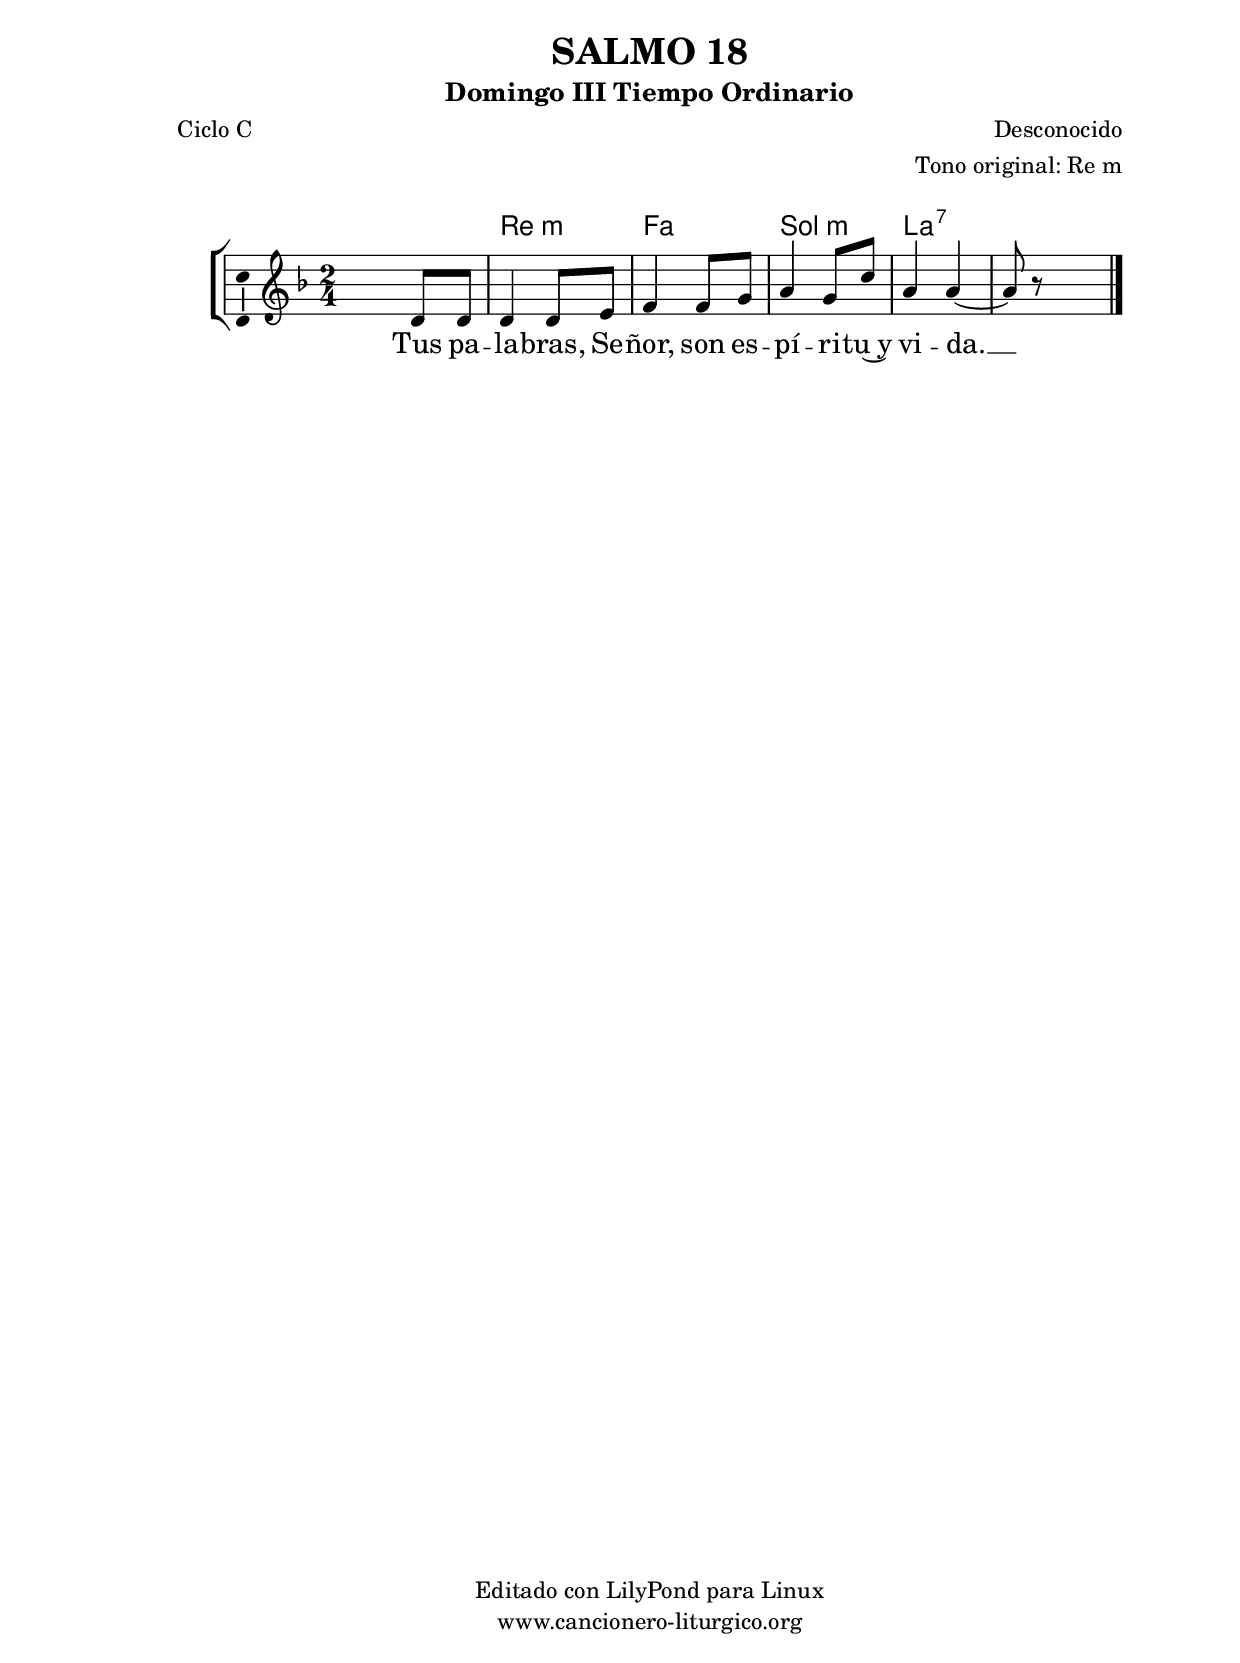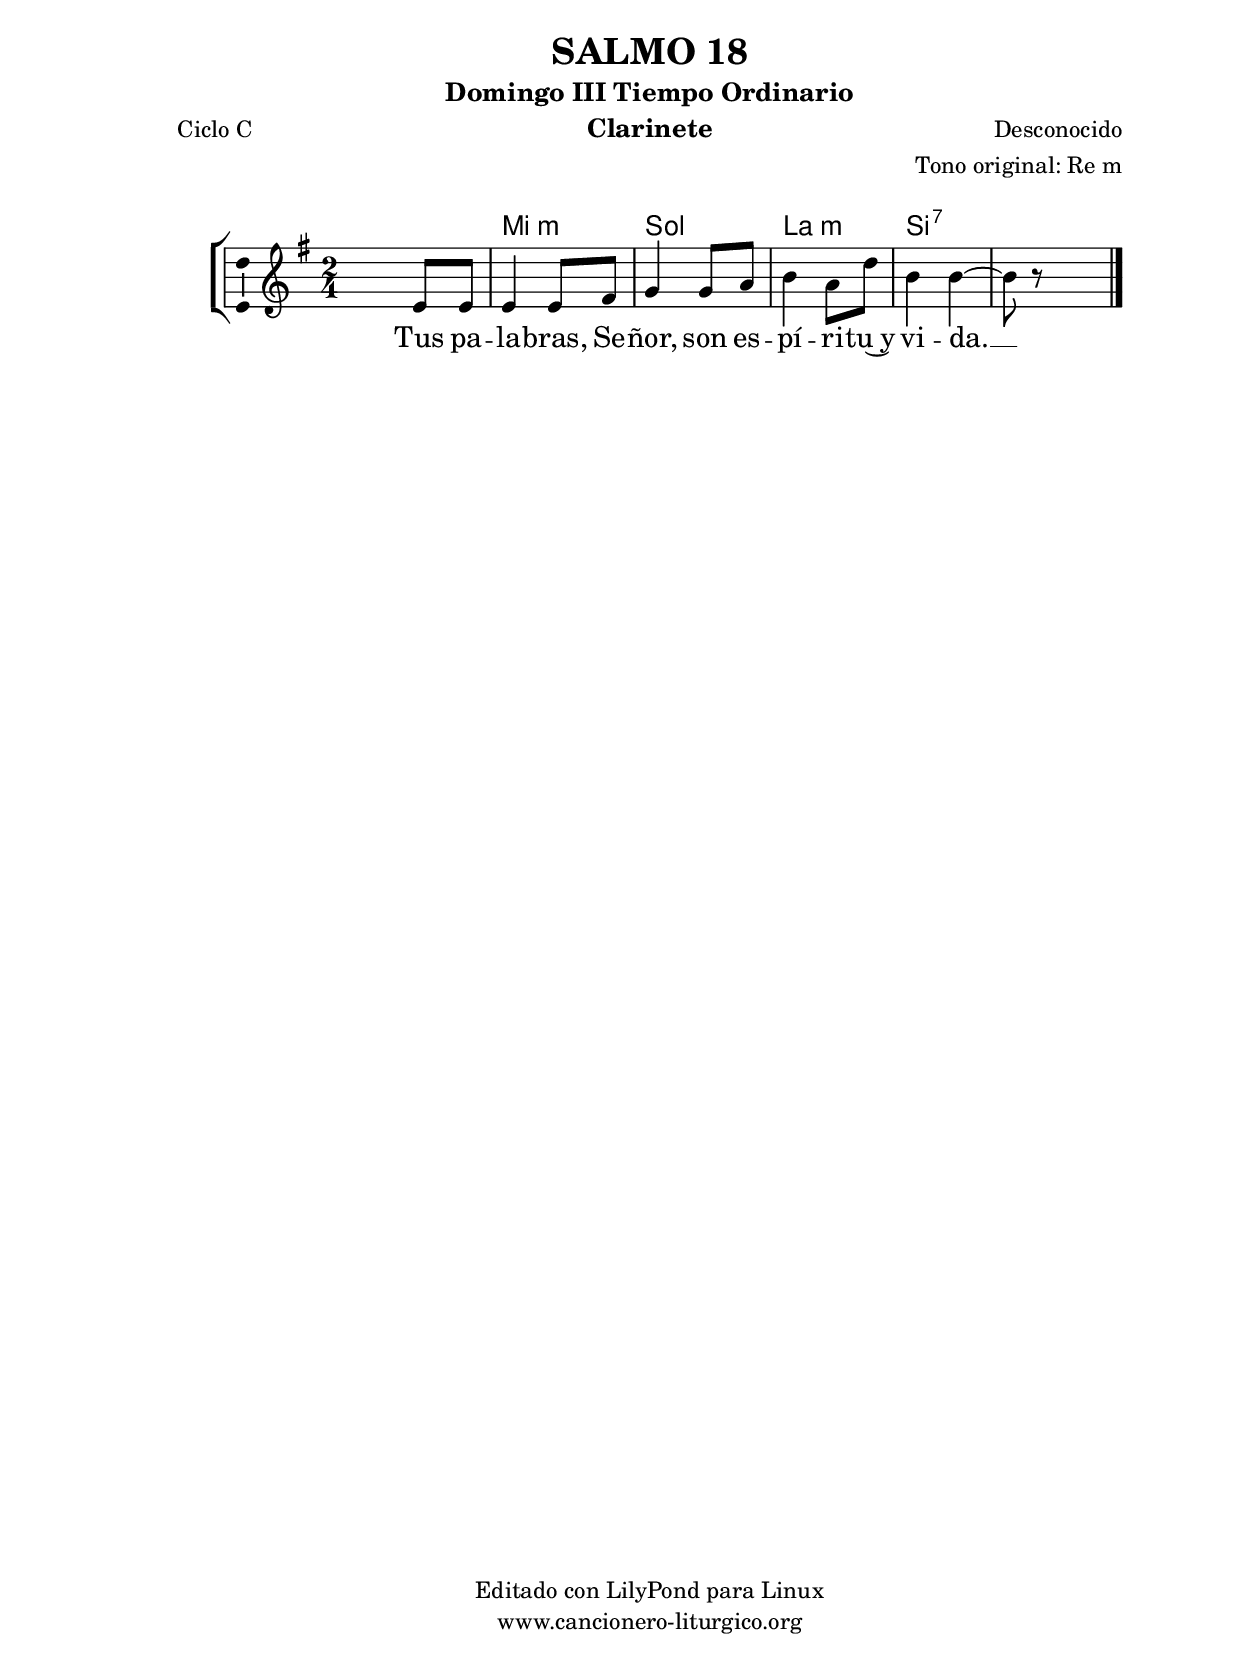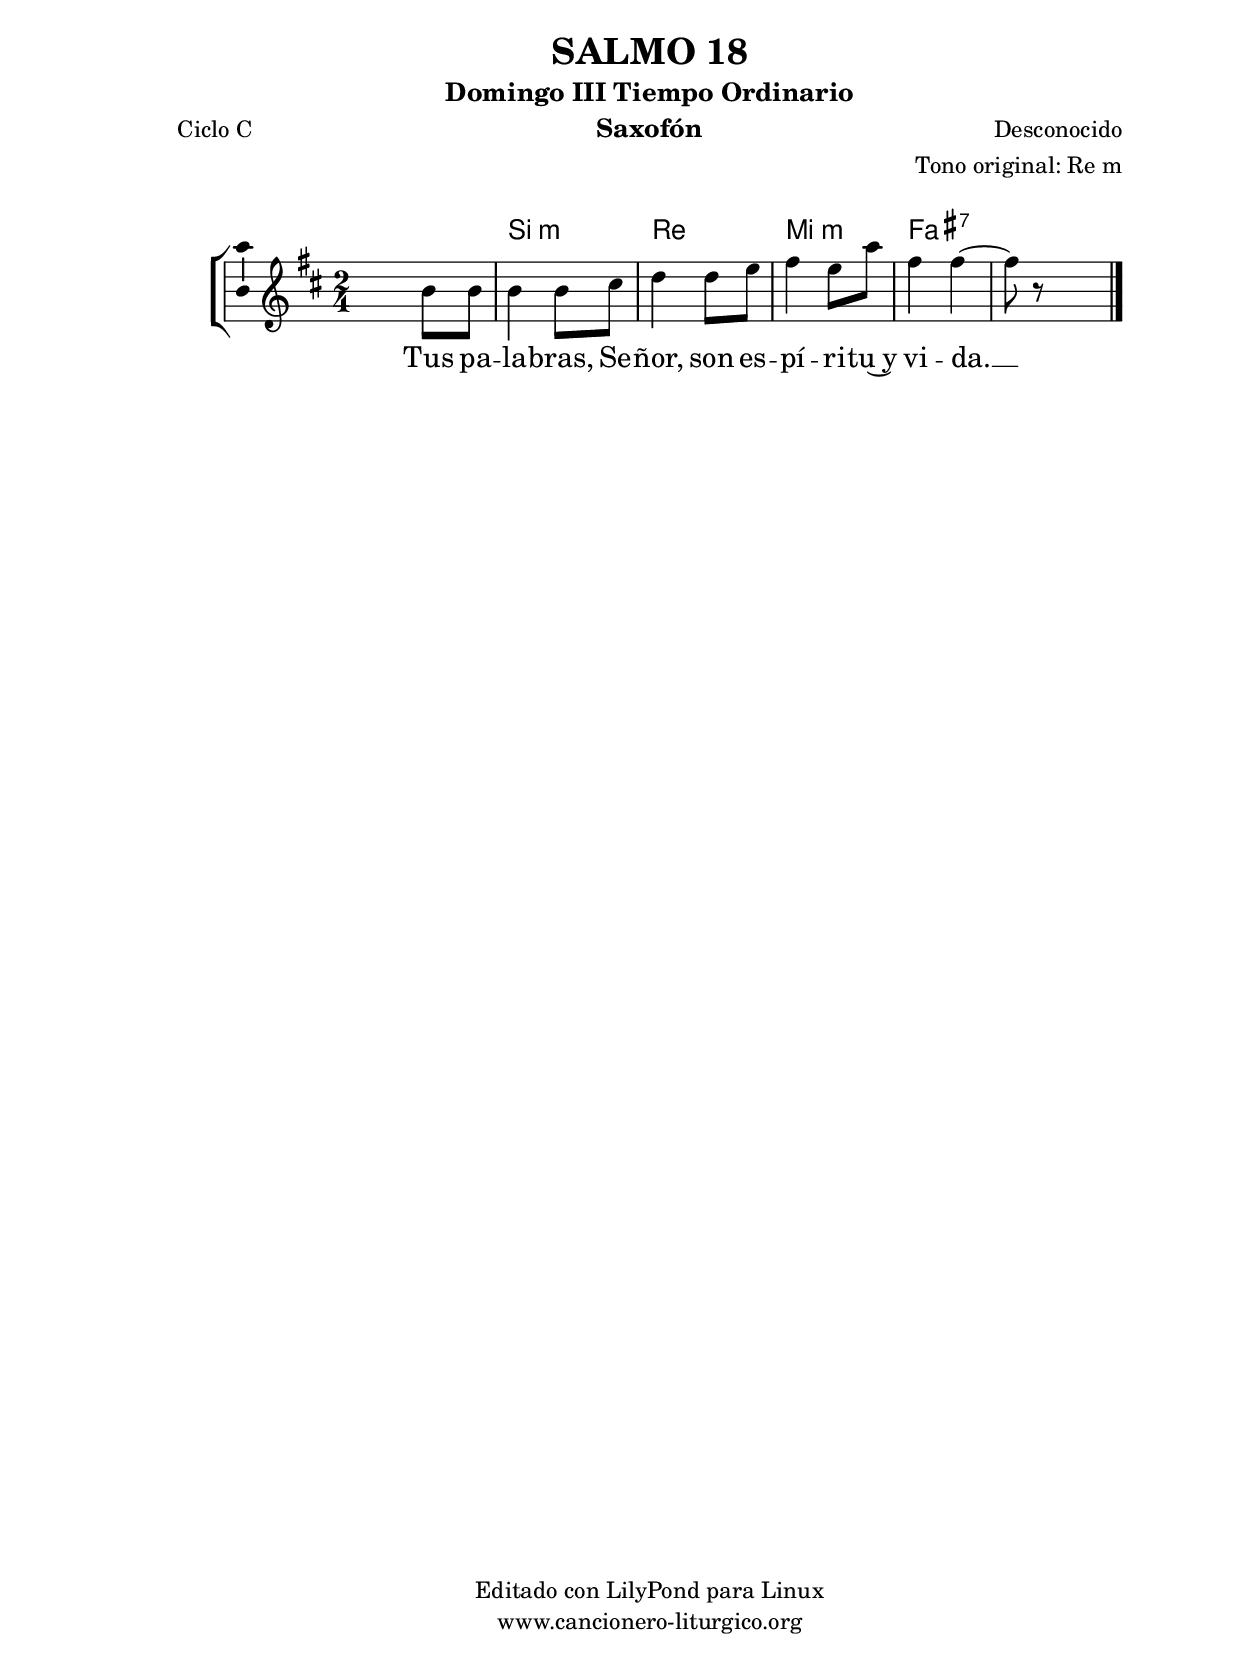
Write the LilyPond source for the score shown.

%
%para convertir .midi en .wav:
%timidity filename.midi -Ow -o finename.wav
%
%
%Para convertir de .wav a .mp3:
%lame -h -m j filename.wav
%
%
%para escuchar el midi:
%timidity nombrefichero.midi
%


%versión de lilypond para la que se ha escrito esta partitura:
\version "2.16.0"

	%Tamaño papel
	#(set-default-paper-size "a4")
	%Tamaño partitura
	#(set-global-staff-size 20)
	%No responde al pulsar sobre una nota
	#(ly:set-option 'point-and-click #f)

%parámetros del encabezamiento:
\header {
	title = "SALMO 18"
	subtitle = "Domingo III Tiempo Ordinario"
	composer = "Desconocido"
	poet = "Ciclo C"
	meter = ""
	arranger = "Tono original: Re m"
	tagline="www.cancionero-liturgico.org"
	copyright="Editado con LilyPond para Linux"
	}

%parámetros asociados al papel:
\paper  {
	oddHeaderMarkup = \markup {\fill-line { \on-the-fly #not-first-page \fromproperty #'header:title \on-the-fly #not-first-page \fromproperty #'header:composer }}
	evenHeaderMarkup = \markup {\fill-line { \fromproperty #'header:composer \fromproperty #'header:title }}
	#(set-paper-size "a4")
	print-page-number = ##f
	first-page-number = 1
	print-first-page-number = ##f
%	head-separation = 3.0 \cm
	top-margin = 2.0 \cm
	bottom-margin = 0.5\cm
%%%	bottom-margin = -1.0\cm
	left-margin = 3.0 \cm
	line-width = 16.0 \cm 
	indent = 8\mm
	interscoreline = 2.\mm
	between-system-space = 15\mm
%	para que las partituras no llenen la hoja:
	ragged-bottom = ##t
%	idem para la última hoja:
	ragged-last-bottom = ##f
%	para que las partituras llenen el ancho del papel:
	ragged-last = ##f
	after-title-space = 2.5 \cm
%page-count=1
%system-count=8

	%Flexible Vertical Spacing
%	markup-markup-spacing =
%	#'((basic-distance . 15) (minimum-distance . 15) (padding . 3))
	markup-system-spacing =
	#'((basic-distance . 15) (minimum-distance . 15) (padding . 3))
	system-system-spacing =
	#'((basic-distance . 15) (minimum-distance . 15) (padding . 3))
	score-system-spacing =
	#'((basic-distance . 15) (minimum-distance . 15) (padding . 5))
%	top-system-spacing = % header
%	#'((basic-distance . 8) (minimum-distance . 0) (padding . 3))
%	top-markup-spacing =
%	#'((basic-distance . 20) (minimum-distance . 20) (padding . 3))
	last-bottom-spacing = % footer
	#'((basic-distance . 5) (minimum-distance . 5) (padding . 3))
%	score-markup-spacing =
%	#'((basic-distance . 16) (minimum-distance . 13) (padding . 3))

	}


%parámetros que afectan a toda la partitura:
global =  {
	%clave de sol (G):
	\clef G
	%armadura:
%	\transpose f g
	\key d \minor
	\tempo 4=80
	\set Score.tempoHideNote = ##t
	}


acordes = {
	\italianChords
	\chordmode {
%	\transpose f g
{
s2
d2:m f g:m a:7 s
	}
	}
}


melodia = 
%	\transpose f g
{
	\relative c'{
	\time 2/4

s4 d8 d
d4 d8 e
f4 f8 g
a4 g8 c
a4 a~
a8 r8 s4

	\bar "|."
	}
	}


texto = \lyricmode {
Tus pa -- la -- bras, Se -- ñor,
son es -- pí -- ri -- tu~y vi -- da. __
	}


acordesStaff = \context ChordNames = acordesStaff <<
	\set chordChanges = ##t
	\acordes
	>>


vozStaff = \context Voice = vozStaff
\with {\consists "Ambitus_engraver"}
<<
%	\set Staff.instrumentName = ""
%	\set Staff.shortInstrumentName = ""
%	\set Staff.midiInstrument = #"clarinet"
%	\set Staff.midiInstrument = #"cello"
%	\set Staff.midiInstrument = #"flute"
	\set Staff.midiInstrument = #"electric guitar (jazz)"
%	\set Staff.midiInstrument = #"english horn"
%	\set Staff.midiInstrument = #"violin"
%	\set Staff.midiInstrument = #"glockenspiel"
	\set Staff.midiMinimumVolume = #0.7
	\set Staff.midiMaximumVolume = #0.9
	\global
	\melodia
	>>


textoStaff = \context Lyrics = textoStaff <<
	\lyricsto vozStaff \texto
	>>

\book {
	\score {
		\context ChoirStaff {
			\override StaffGroup.SystemStartBracket #'collapse-height = #1
			\override Score.SystemStartBar #'collapse-height = #1
			<<
			\acordesStaff
			\vozStaff
			\textoStaff
			>>
			}
		\layout {
	    		\context {
				\Lyrics
				\override LyricText #'font-size = #2
				}
	   		 \context {
				\Score
				%fontSize = #3
				\override StaffSymbol #'staff-space = #(magstep +3)
				%\override Beam #'thickness = #0.55
				%\override SpacingSpanner #'spacing-increment = #1.0
				%\override Slur #'height-limit = #1.5
				}
			}
		}
	\score {
		\unfoldRepeats
		\context ChoirStaff {
			<<
			\acordesStaff
			\vozStaff
			>>
			}
		\midi {
	  		\context {
	  			\Score
				tempoWholesPerMinute = #(ly:make-moment 70 4)
				}
			}
		}
	}

%Partitura para clarinete
#(define output-suffix "C")
\book {
	\header{
		instrument = "Clarinete"
		}
	\score {
		\context ChoirStaff {
			\override StaffGroup.SystemStartBracket #'collapse-height = #1
			\override Score.SystemStartBar #'collapse-height = #1
\transpose c d
			<<
			\acordesStaff
			\vozStaff
			\textoStaff
			>>
			}
		\layout {
	    		\context {
				\Lyrics
				\override LyricText #'font-size = #2
				}
	   		 \context {
				\Score
				%fontSize = #3
				\override StaffSymbol #'staff-space = #(magstep +3)
				%\override Beam #'thickness = #0.55
				%\override SpacingSpanner #'spacing-increment = #1.0
				%\override Slur #'height-limit = #1.5
				}
			}
		}
	}

%Partitura para saxofón
#(define output-suffix "S")
\book {
	\header{
		instrument = "Saxofón"
		}
	\score {
		\context ChoirStaff {
			\override StaffGroup.SystemStartBracket #'collapse-height = #1
			\override Score.SystemStartBar #'collapse-height = #1
\transpose c a
			<<
			\acordesStaff
			\vozStaff
			\textoStaff
			>>
			}
		\layout {
	    		\context {
				\Lyrics
				\override LyricText #'font-size = #2
				}
	   		 \context {
				\Score
				%fontSize = #3
				\override StaffSymbol #'staff-space = #(magstep +3)
				%\override Beam #'thickness = #0.55
				%\override SpacingSpanner #'spacing-increment = #1.0
				%\override Slur #'height-limit = #1.5
				}
			}
		}
	}

